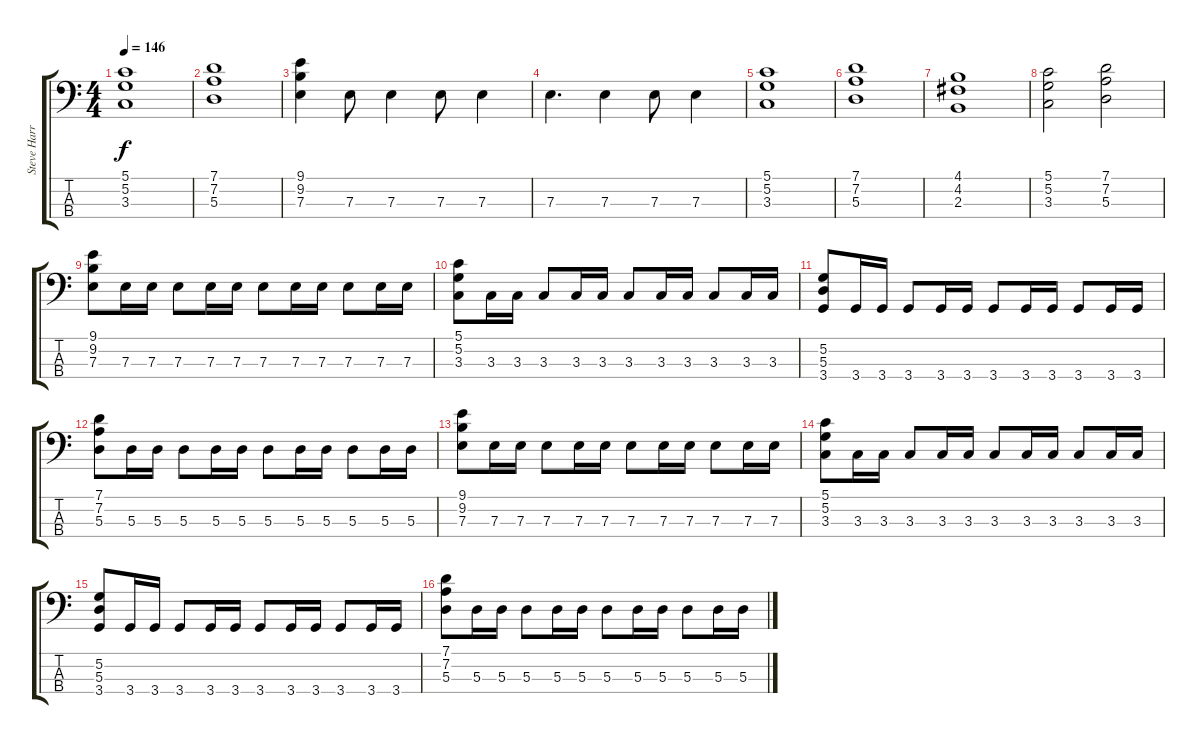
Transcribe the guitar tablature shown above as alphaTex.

\track ("Steve Harris" "Steve Harr") {instrument electricbassfinger}
\staff {score tabs}
\tuning (G2 D2 A1 E1) {hide}
\ts (4 4)
\tempo 146
\clef f4
\ks c
(5.1 5.2 3.3).1{dy f} |
(7.1 7.2 5.3).1 |
(9.1 9.2 7.3).4 7.3.8 7.3.4 7.3.8 7.3.4 |
7.3.4{d} 7.3.4 7.3.8 7.3.4 |
(5.1 5.2 3.3).1 |
(7.1 7.2 5.3).1 |
(4.1 4.2 2.3).1 |
(5.1 5.2 3.3).2 (7.1 7.2 5.3).2 |
(9.1 9.2 7.3).8 7.3.16 7.3.16 7.3.8 7.3.16 7.3.16 7.3.8 7.3.16 7.3.16 7.3.8 7.3.16 7.3.16 |
(5.1 5.2 3.3).8 3.3.16 3.3.16 3.3.8 3.3.16 3.3.16 3.3.8 3.3.16 3.3.16 3.3.8 3.3.16 3.3.16 |
(5.2 5.3 3.4).8 3.4.16 3.4.16 3.4.8 3.4.16 3.4.16 3.4.8 3.4.16 3.4.16 3.4.8 3.4.16 3.4.16 |
(7.1 7.2 5.3).8 5.3.16 5.3.16 5.3.8 5.3.16 5.3.16 5.3.8 5.3.16 5.3.16 5.3.8 5.3.16 5.3.16 |
(9.1 9.2 7.3).8 7.3.16 7.3.16 7.3.8 7.3.16 7.3.16 7.3.8 7.3.16 7.3.16 7.3.8 7.3.16 7.3.16 |
(5.1 5.2 3.3).8 3.3.16 3.3.16 3.3.8 3.3.16 3.3.16 3.3.8 3.3.16 3.3.16 3.3.8 3.3.16 3.3.16 |
(5.2 5.3 3.4).8 3.4.16 3.4.16 3.4.8 3.4.16 3.4.16 3.4.8 3.4.16 3.4.16 3.4.8 3.4.16 3.4.16 |
(7.1 7.2 5.3).8 5.3.16 5.3.16 5.3.8 5.3.16 5.3.16 5.3.8 5.3.16 5.3.16 5.3.8 5.3.16 5.3.16
